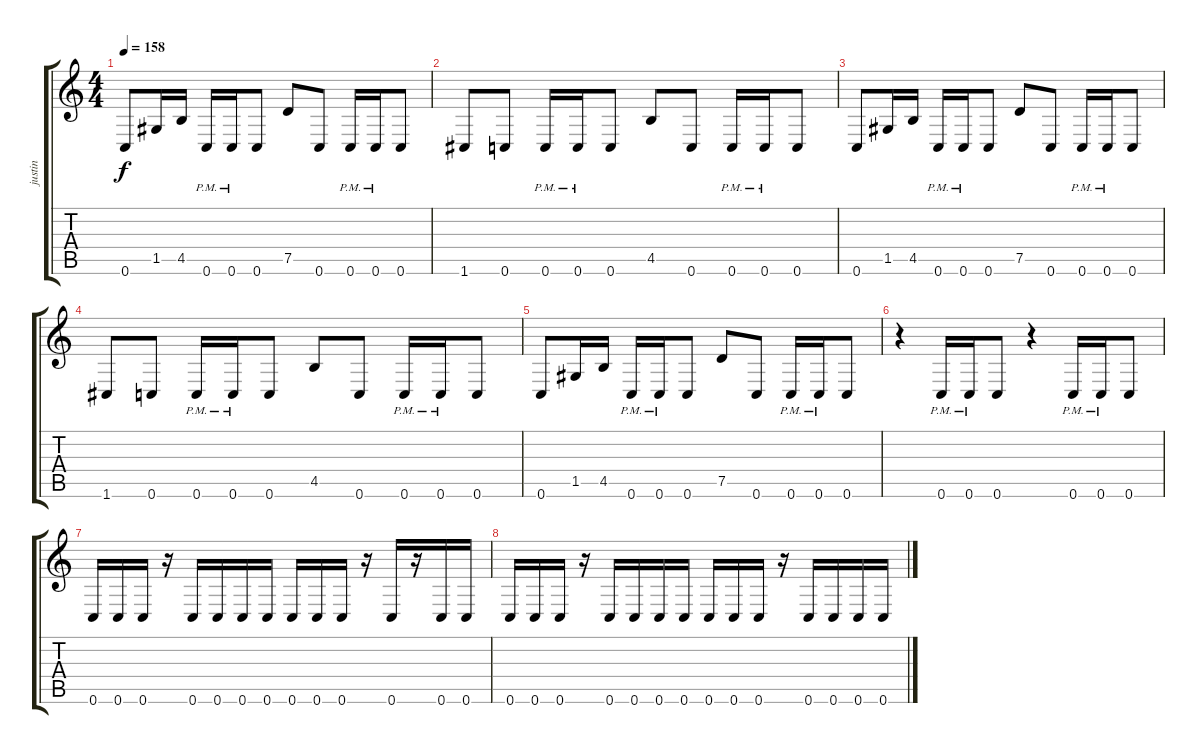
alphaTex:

\track ("justin" "justin") {instrument distortionguitar}
\staff {score tabs}
\tuning (D4 A3 F3 C3 G2 C2) {hide}
\ts (4 4)
\tempo 158
\clef g2
\ks c
0.6.8{dy f} 1.5.16 4.5.16 0.6{pm}.16 0.6{pm}.16 0.6.8 7.5.8 0.6.8 0.6{pm}.16 0.6{pm}.16 0.6.8 |
1.6.8 0.6.8 0.6{pm}.16 0.6{pm}.16 0.6.8 4.5.8 0.6.8 0.6{pm}.16 0.6{pm}.16 0.6.8 |
0.6.8 1.5.16 4.5.16 0.6{pm}.16 0.6{pm}.16 0.6.8 7.5.8 0.6.8 0.6{pm}.16 0.6{pm}.16 0.6.8 |
1.6.8 0.6.8 0.6{pm}.16 0.6{pm}.16 0.6.8 4.5.8 0.6.8 0.6{pm}.16 0.6{pm}.16 0.6.8 |
0.6.8 1.5.16 4.5.16 0.6{pm}.16 0.6{pm}.16 0.6.8 7.5.8 0.6.8 0.6{pm}.16 0.6{pm}.16 0.6.8 |
r.4 0.6{pm}.16 0.6{pm}.16 0.6.8 r.4 0.6{pm}.16 0.6{pm}.16 0.6.8 |
0.6.16 0.6.16 0.6.16 r.16 0.6.16 0.6.16 0.6.16 0.6.16 0.6.16 0.6.16 0.6.16 r.16 0.6.16 r.16 0.6.16 0.6.16 |
0.6.16 0.6.16 0.6.16 r.16 0.6.16 0.6.16 0.6.16 0.6.16 0.6.16 0.6.16 0.6.16 r.16 0.6.16 0.6.16 0.6.16 0.6.16
